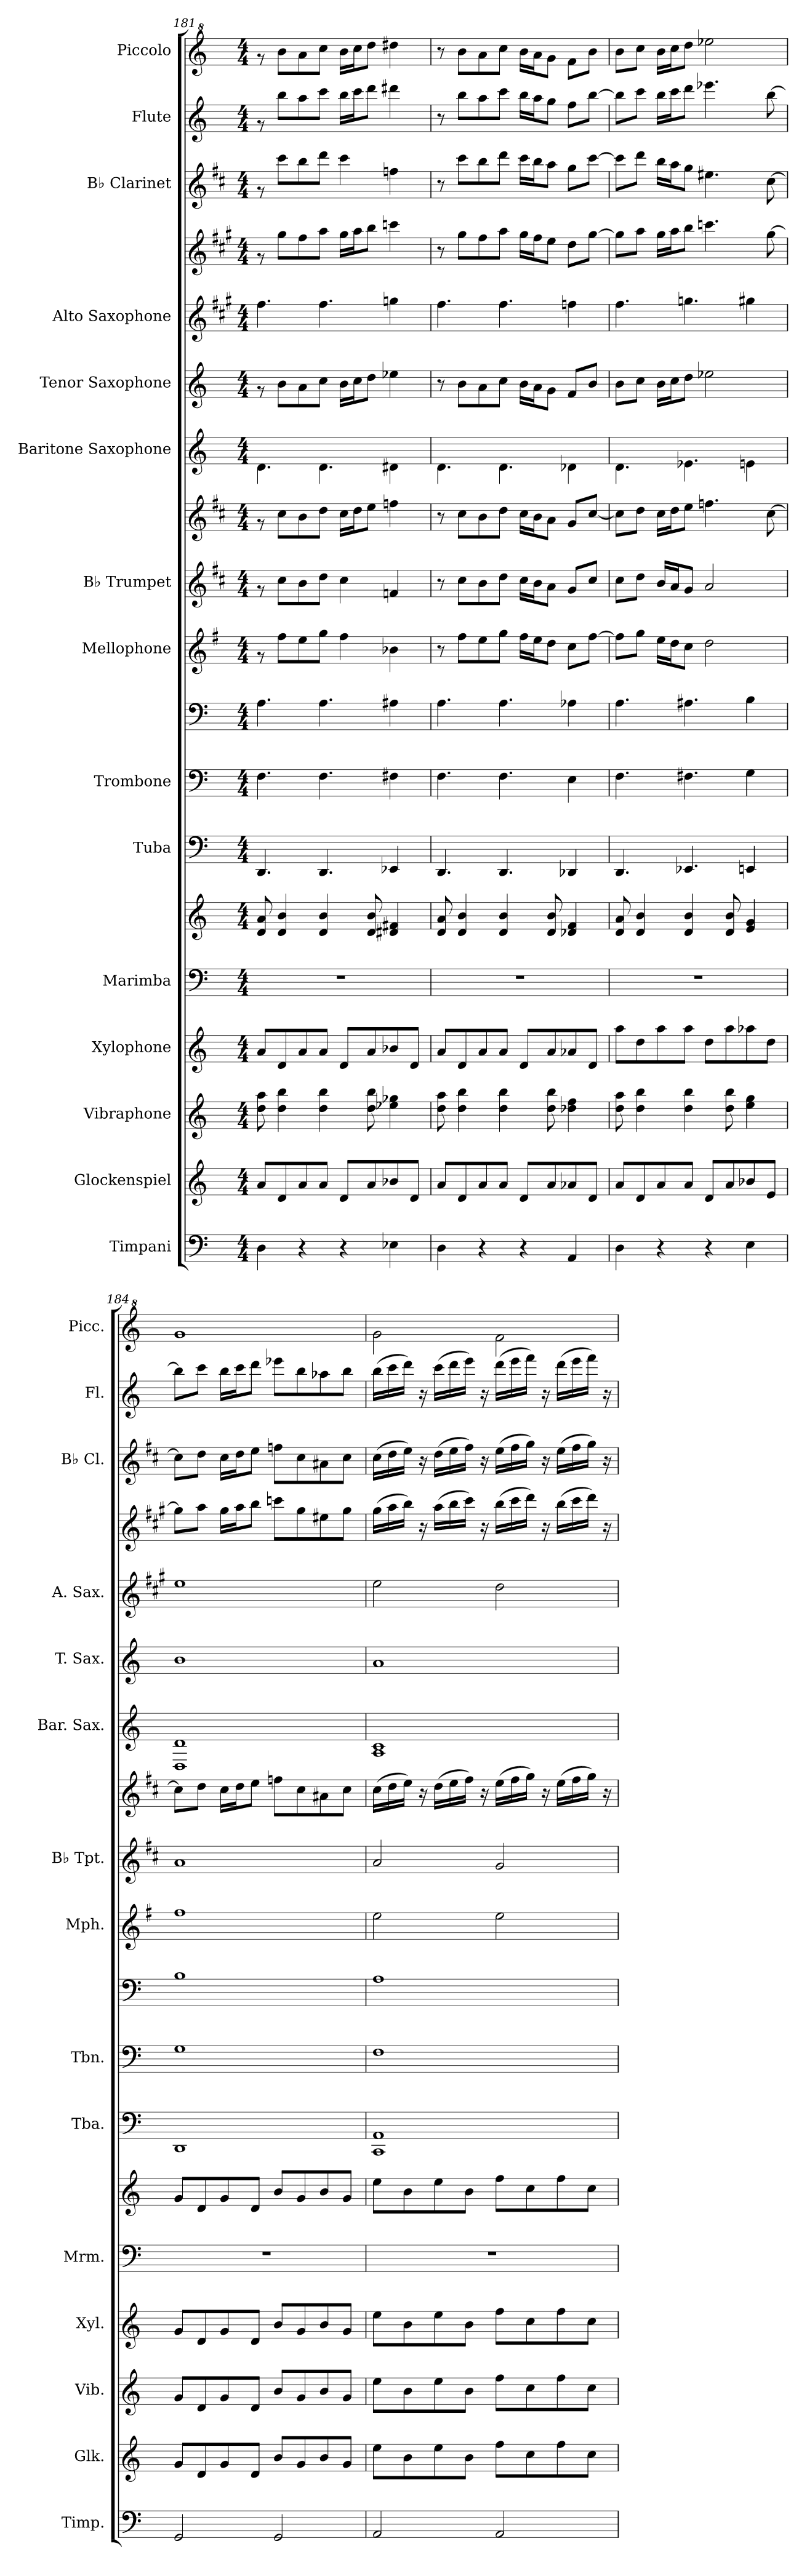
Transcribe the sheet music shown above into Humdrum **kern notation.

**kern	**kern	**kern	**kern	**kern	**kern	**kern	**kern	**kern	**kern	**kern	**kern	**kern	**kern	**kern	**kern	**kern	**kern	**kern
*part15	*part14	*part13	*part12	*part11	*part11	*part10	*part9	*part9	*part8	*part7	*part7	*part6	*part5	*part4	*part4	*part3	*part2	*part1
*staff19	*staff18	*staff17	*staff16	*staff15	*staff14	*staff13	*staff12	*staff11	*staff10	*staff9	*staff8	*staff7	*staff6	*staff5	*staff4	*staff3	*staff2	*staff1
*I"Timpani	*I"Glockenspiel	*I"Vibraphone	*I"Xylophone	*I"Marimba	*	*I"Tuba	*I"Trombone	*	*I"Mellophone	*I"B♭ Trumpet	*	*I"Baritone Saxophone	*I"Tenor Saxophone	*I"Alto Saxophone	*	*I"B♭ Clarinet	*I"Flute	*I"Piccolo
*I'Timp.	*I'Glk.	*I'Vib.	*I'Xyl.	*I'Mrm.	*	*I'Tba.	*I'Tbn.	*	*I'Mph.	*I'B♭ Tpt.	*	*I'Bar. Sax.	*I'T. Sax.	*I'A. Sax.	*	*I'B♭ Cl.	*I'Fl.	*I'Picc.
!!LO:PB:g=z
*clefF4	*clefG2	*clefG2	*clefG2	*clefF4	*clefG2	*clefF4	*clefF4	*clefF4	*clefG2	*clefG2	*clefG2	*clefG2	*clefG2	*clefG2	*clefG2	*clefG2	*clefG2	*clefG^2
*	*ITrd-14c-24	*	*ITrd-7c-12	*	*	*	*	*	*ITrd4c7	*ITrd1c2	*ITrd1c2	*ITrd12c21	*ITrd8c14	*ITrd5c9	*ITrd5c9	*ITrd1c2	*	*ITrd-7c-12
*k[]	*k[]	*k[]	*k[]	*k[]	*k[]	*k[]	*k[]	*k[]	*k[]	*k[]	*k[]	*k[]	*k[]	*k[]	*k[]	*k[]	*k[]	*k[]
*M4/4	*M4/4	*M4/4	*M4/4	*M4/4	*M4/4	*M4/4	*M4/4	*M4/4	*M4/4	*M4/4	*M4/4	*M4/4	*M4/4	*M4/4	*M4/4	*M4/4	*M4/4	*M4/4
=181	=181	=181	=181	=181	=181	=181	=181	=181	=181	=181	=181	=181	=181	=181	=181	=181	=181	=181
4D\	8aaa/L	8dd\ 8aa\	8aa/L	1r	8d/ 8a/	4.DD/	4.F\	4.A\	8rg	8rg	8rg	4.D\	8rg	4.a\	8rg	8rg	8rg	8rgg
.	8ddd/	4dd\ 4bb\	8dd/	.	4d/ 4b/	.	.	.	8b\L	8b\L	8b\L	.	8B\L	.	8b\L	8bb\L	8bb\L	8bbb\L
4r	8aaa/	.	8aa/	.	.	.	.	.	8a\	8a\	8a\	.	8A\	.	8a\	8aa\	8aa\	8aaa\
.	8aaa/J	4dd\ 4bb\	8aa/J	.	4d/ 4b/	4.DD/	4.F\	4.A\	8cc\J	8cc\J	8cc\J	4.D\	8c\J	4.a\	8cc\J	8ccc\J	8ccc\J	8cccc\J
4r	8ddd/L	.	8dd/L	.	.	.	.	.	4b\	4b\	16b\LL	.	16B\LL	.	16b\LL	4bb\	16bb\LL	16bbb\LL
.	.	.	.	.	.	.	.	.	.	.	16cc\J	.	16c\J	.	16cc\J	.	16ccc\J	16cccc\J
.	8aaa/	8dd\ 8bb\	8aa/	.	8d/ 8b/	.	.	.	.	.	8dd\J	.	8d\J	.	8dd\J	.	8ddd\J	8dddd\J
4E-X\	8bbb-X/	4ee-X\ 4gg-X\	8bb-X/	.	4d#X/ 4f#X/	4EE-X/	4F#X\	4A#X\	4e-X\	4e-X/	4ee-X\	4D#X\	4e-X\	4b-X\	4ee-X\	4ee-X\	4ddd#X\	4dddd#X\
.	8ddd/J	.	8dd/J	.	.	.	.	.	.	.	.	.	.	.	.	.	.	.
=182	=182	=182	=182	=182	=182	=182	=182	=182	=182	=182	=182	=182	=182	=182	=182	=182	=182	=182
4D\	8aaa/L	8dd\ 8aa\	8aa/L	1r	8d/ 8a/	4.DD/	4.F\	4.A\	8r	8r	8r	4.D\	8r	4.a\	8r	8r	8r	8r
.	8ddd/	4dd\ 4bb\	8dd/	.	4d/ 4b/	.	.	.	8b\L	8b\L	8b\L	.	8B\L	.	8b\L	8bb\L	8bb\L	8bbb\L
4r	8aaa/	.	8aa/	.	.	.	.	.	8a\	8a\	8a\	.	8A\	.	8a\	8aa\	8aa\	8aaa\
.	8aaa/J	4dd\ 4bb\	8aa/J	.	4d/ 4b/	4.DD/	4.F\	4.A\	8cc\J	8cc\J	8cc\J	4.D\	8c\J	4.a\	8cc\J	8ccc\J	8ccc\J	8cccc\J
4r	8ddd/L	.	8dd/L	.	.	.	.	.	16b\LL	16b\LL	16b\LL	.	16B\LL	.	16b\LL	16bb\LL	16bb\LL	16bbb\LL
.	.	.	.	.	.	.	.	.	16a\J	16a\J	16a\J	.	16A\J	.	16a\J	16aa\J	16aa\J	16aaa\J
.	8aaa/	8dd\ 8bb\	8aa/	.	8d/ 8b/	.	.	.	8g\J	8g\J	8g\J	.	8G\J	.	8g\J	8gg\J	8gg\J	8ggg\J
4AA/	8aaa-X/	4dd-X\ 4ff\	8aa-X/	.	4d-X/ 4f/	4DD-X/	4E\	4A-X\	8f\L	8f/L	8f/L	4D-X\	8F/L	4a-X\	8f\L	8ff\L	8ff\L	8fff\L
.	8ddd/J	.	8dd/J	.	.	.	.	.	[8b\J	8b/J	[8b/J	.	8B/J	.	[8b\J	[8bb\J	[8bb\J	8bbb\J
=183	=183	=183	=183	=183	=183	=183	=183	=183	=183	=183	=183	=183	=183	=183	=183	=183	=183	=183
4D\	8aaa/L	8dd\ 8aa\	8aaa\L	1r	8d/ 8a/	4.DD/	4.F\	4.A\	8b\L]	8b\L	8b\L]	4.D\	8B\L	4.a\	8b\L]	8bb\L]	8bb\L]	8bbb\L
.	8ddd/	4dd\ 4bb\	8ddd\	.	4d/ 4b/	.	.	.	8cc\J	8cc\J	8cc\J	.	8c\J	.	8cc\J	8ccc\J	8ccc\J	8cccc\J
4r	8aaa/	.	8aaa\	.	.	.	.	.	16a\LL	16a/LL	16b\LL	.	16B\LL	.	16b\LL	16aa\LL	16bb\LL	16bbb\LL
.	.	.	.	.	.	.	.	.	16g\J	16g/J	16cc\J	.	16c\J	.	16cc\J	16gg\J	16ccc\J	16cccc\J
.	8aaa/J	4dd\ 4bb\	8aaa\J	.	4d/ 4b/	4.EE-X/	4.F#X\	4.A#X\	8f\J	8f/J	8dd\J	4.E-X\	8d\J	4.b-X\	8dd\J	8ff\J	8ddd\J	8dddd\J
4r	8ddd/L	.	8ddd\L	.	.	.	.	.	2g\	2g/	4.ee-X\	.	2e-X\	.	4.ee-X\	4.dd#X\	4.eee-X\	2eeee-X\
.	8aaa/	8dd\ 8bb\	8aaa\	.	8d/ 8b/	.	.	.	.	.	.	.	.	.	.	.	.	.
4E\	8bbb-X/	4ee\ 4gg\	8aaa-X\	.	4e/ 4g/	4EEn/	4G\	4B\	.	.	.	4En\	.	4bn\	.	.	.	.
.	8eee/J	.	8ddd\J	.	.	.	.	.	.	.	[8b\	.	.	.	[8b\	[8b\	[8bb\	.
!!LO:PB:g=z
=184	=184	=184	=184	=184	=184	=184	=184	=184	=184	=184	=184	=184	=184	=184	=184	=184	=184	=184
2GG/	8ggg/L	8g/L	8gg/L	1r	8g/L	1DD	1G	1B	1b	1g	8b\L]	1DD 1D	1B	1g	8b\L]	8b\L]	8bb\L]	1ggg
.	8ddd/	8d/	8dd/	.	8d/	.	.	.	.	.	8cc\J	.	.	.	8cc\J	8cc\J	8ccc\J	.
.	8ggg/	8g/	8gg/	.	8g/	.	.	.	.	.	16b\LL	.	.	.	16b\LL	16b\LL	16bb\LL	.
.	.	.	.	.	.	.	.	.	.	.	16cc\J	.	.	.	16cc\J	16cc\J	16ccc\J	.
.	8ddd/J	8d/J	8dd/J	.	8d/J	.	.	.	.	.	8dd\J	.	.	.	8dd\J	8dd\J	8ddd\J	.
2GG/	8bbb/L	8b/L	8bb/L	.	8b/L	.	.	.	.	.	8ee-X\L	.	.	.	8ee-X\L	8ee-X\L	8eee-X\L	.
.	8ggg/	8g/	8gg/	.	8g/	.	.	.	.	.	8b\	.	.	.	8b\	8b\	8bb\	.
.	8bbb/	8b/	8bb/	.	8b/	.	.	.	.	.	8g#X\	.	.	.	8g#X\	8g#X\	8aa-X\	.
.	8ggg/J	8g/J	8gg/J	.	8g/J	.	.	.	.	.	8b\J	.	.	.	8b\J	8b\J	8bb\J	.
=185	=185	=185	=185	=185	=185	=185	=185	=185	=185	=185	=185	=185	=185	=185	=185	=185	=185	=185
2AA/	8eeee\L	8ee\L	8eee\L	1r	8ee\L	1CC 1AA	1F	1A	2a\	2g/	(16b\LL	1AA 1C	1A	2g\	(16b\LL	(16b\LL	(16bb\LL	2ggg\
.	.	.	.	.	.	.	.	.	.	.	16cc\	.	.	.	16cc\	16cc\	16ccc\	.
.	8bbb\	8b\	8bb\	.	8b\	.	.	.	.	.	16dd\JJ)	.	.	.	16dd\JJ)	16dd\JJ)	16ddd\JJ)	.
.	.	.	.	.	.	.	.	.	.	.	16r	.	.	.	16r	16r	16r	.
.	8eeee\	8ee\	8eee\	.	8ee\	.	.	.	.	.	(16cc\LL	.	.	.	(16cc\LL	(16cc\LL	(16ccc\LL	.
.	.	.	.	.	.	.	.	.	.	.	16dd\	.	.	.	16dd\	16dd\	16ddd\	.
.	8bbb\J	8b\J	8bb\J	.	8b\J	.	.	.	.	.	16ee\JJ)	.	.	.	16ee\JJ)	16ee\JJ)	16eee\JJ)	.
.	.	.	.	.	.	.	.	.	.	.	16r	.	.	.	16r	16r	16r	.
2AA/	8ffff\L	8ff\L	8fff\L	.	8ff\L	.	.	.	2a\	2f/	(16dd\LL	.	.	2f\	(16dd\LL	(16dd\LL	(16ddd\LL	2fff\
.	.	.	.	.	.	.	.	.	.	.	16ee\	.	.	.	16ee\	16ee\	16eee\	.
.	8cccc\	8cc\	8ccc\	.	8cc\	.	.	.	.	.	16ff\JJ)	.	.	.	16ff\JJ)	16ff\JJ)	16fff\JJ)	.
.	.	.	.	.	.	.	.	.	.	.	16r	.	.	.	16r	16r	16r	.
.	8ffff\	8ff\	8fff\	.	8ff\	.	.	.	.	.	(16dd\LL	.	.	.	(16dd\LL	(16dd\LL	(16ddd\LL	.
.	.	.	.	.	.	.	.	.	.	.	16ee\	.	.	.	16ee\	16ee\	16eee\	.
.	8cccc\J	8cc\J	8ccc\J	.	8cc\J	.	.	.	.	.	16ff\JJ)	.	.	.	16ff\JJ)	16ff\JJ)	16fff\JJ)	.
.	.	.	.	.	.	.	.	.	.	.	16r	.	.	.	16r	16r	16r	.
=	=	=	=	=	=	=	=	=	=	=	=	=	=	=	=	=	=	=
*-	*-	*-	*-	*-	*-	*-	*-	*-	*-	*-	*-	*-	*-	*-	*-	*-	*-	*-
